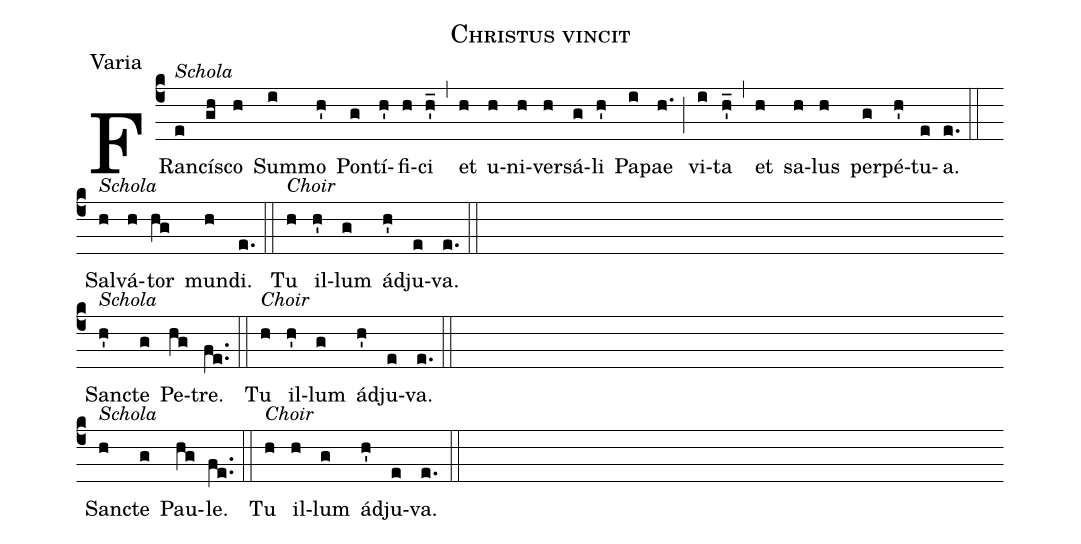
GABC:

name:Christus vincit;
office-part:Varia;
%%
(c4) <alt>Schola</alt>FRan(e)cí(gh)sco(h) Sum(i)mo(h') Pon(g)tí(h')fi(h)ci(h'_) (,) et(h) u(h)ni(h)ver(h)sá(g)li(h') Pa(i)pae(h.) (;) vi(i)ta(h'_) (,) et(h) sa(h)lus(h) per(g)pé(h')tu(e)a.(e.) (::) (Z-) <alt>Schola</alt>Sal(h)vá(h)tor(hg) mun(h)di.(e.) (::) <alt>Choir</alt>Tu(h) il(h')lum(g) ád(h')ju(e)va.(e.) (::) (Z-)
<alt>Schola</alt>San(h')cte(g) Pe(hg)tre.(fe..) (::) <alt>Choir</alt>Tu(h) il(h')lum(g) ád(h')ju(e)va.(e.) (::) (Z-)
<alt>Schola</alt>San(h)cte(g) Pau(hg)le.(fe..) (::) <alt>Choir</alt>Tu(h) il(h)lum(g) ád(h')ju(e)va.(e.) (::)
